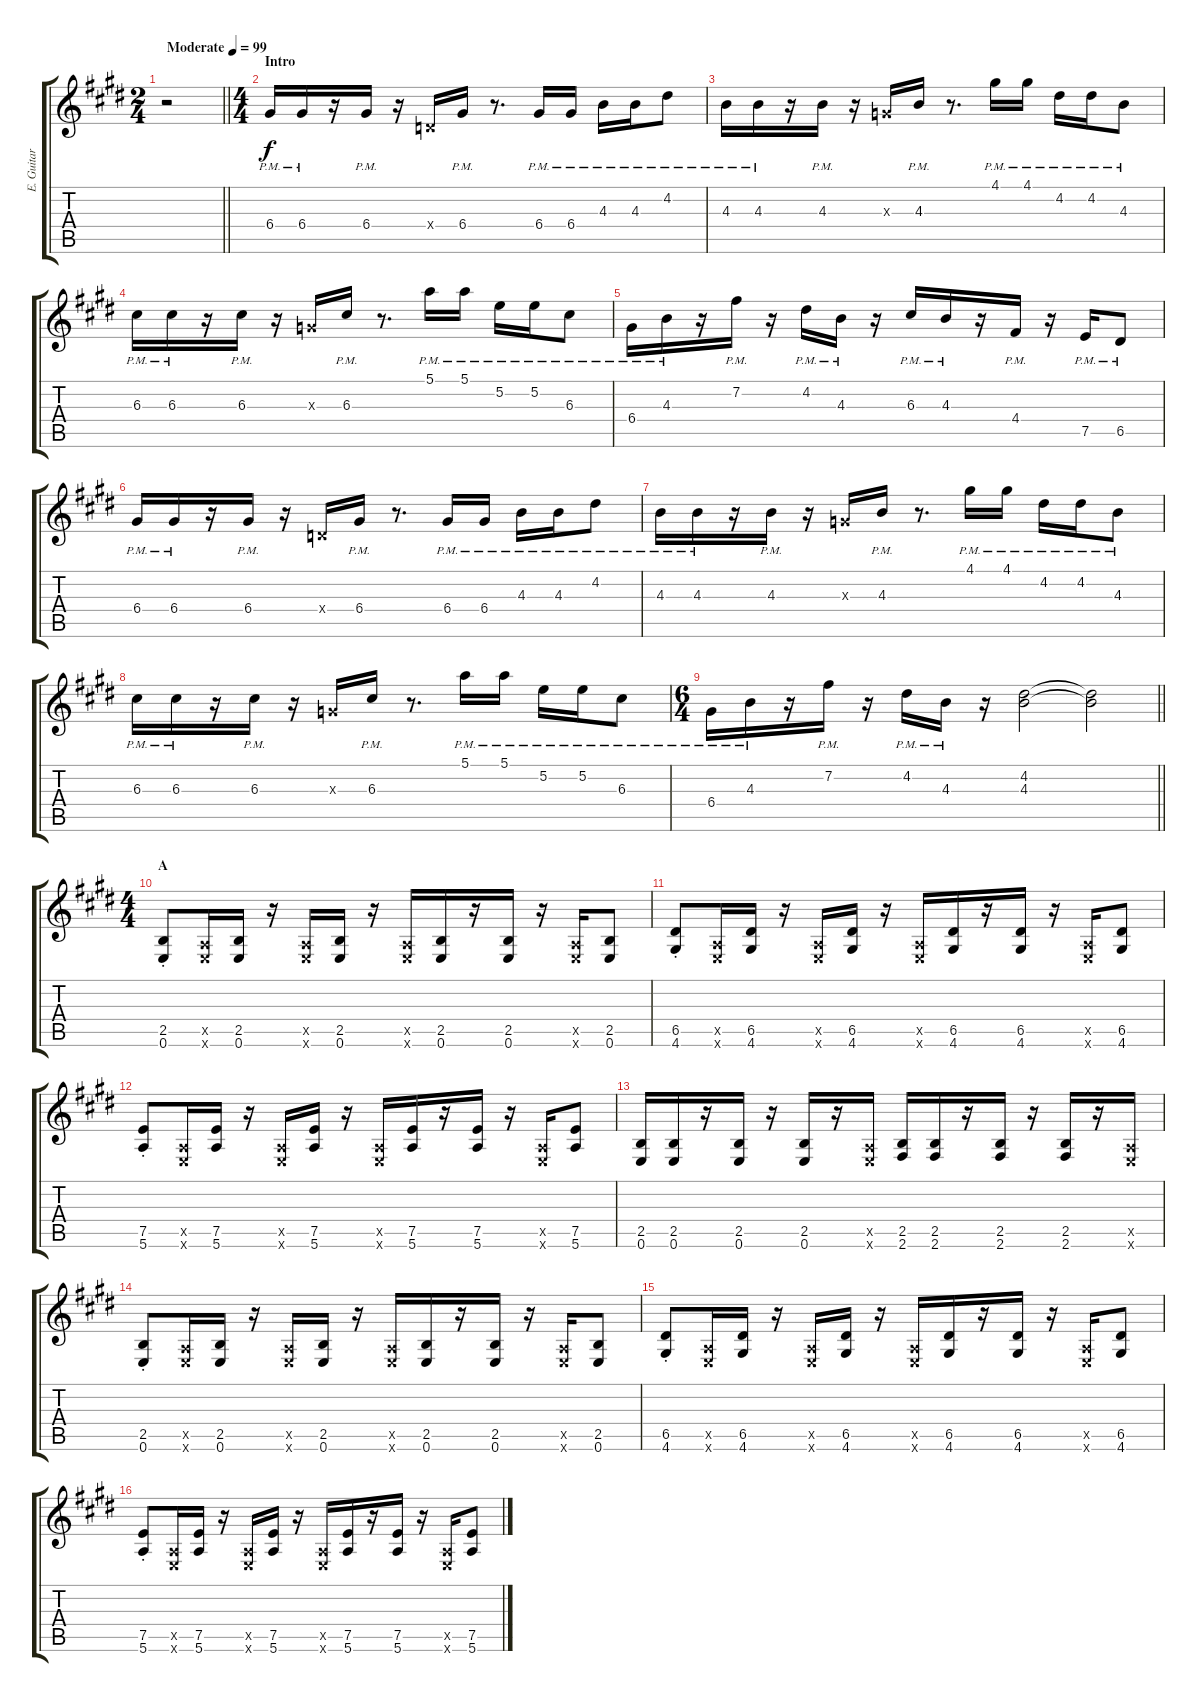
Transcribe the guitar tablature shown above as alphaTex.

\track ("E. Guitar I" "E. Guitar ") {instrument overdrivenguitar}
\staff {score tabs}
\tuning (E4 B3 G3 D3 A2 E2) {hide}
\ts (2 4)
\tempo (99 "Moderate")
\clef g2
\barLineRight lightlight
\ks e
r.2{dy f instrument overdrivenguitar} |
\ts (4 4)
\section ("" "Intro")
6.4{pm}.16 6.4{pm}.16 r.16 6.4{pm}.16 r.16 0.4{x}.16 6.4{pm}.16 r.8{d} 6.4{pm}.16 6.4{pm}.16 4.3{pm}.16 4.3{pm}.16 4.2{pm}.8 |
4.3{pm}.16 4.3{pm}.16 r.16 4.3{pm}.16 r.16 0.3{x}.16 4.3{pm}.16 r.8{d} 4.1{pm}.16 4.1{pm}.16 4.2{pm}.16 4.2{pm}.16 4.3{pm}.8 |
6.3{pm}.16 6.3{pm}.16 r.16 6.3{pm}.16 r.16 0.3{x}.16 6.3{pm}.16 r.8{d} 5.1{pm}.16 5.1{pm}.16 5.2{pm}.16 5.2{pm}.16 6.3{pm}.8 |
6.4{pm}.16 4.3{pm}.16 r.16 7.2{pm}.16 r.16 4.2{pm}.16 4.3{pm}.16 r.16 6.3{pm}.16 4.3{pm}.16 r.16 4.4{pm}.16 r.16 7.5{pm}.16 6.5{pm}.8 |
6.4{pm}.16 6.4{pm}.16 r.16 6.4{pm}.16 r.16 0.4{x}.16 6.4{pm}.16 r.8{d} 6.4{pm}.16 6.4{pm}.16 4.3{pm}.16 4.3{pm}.16 4.2{pm}.8 |
4.3{pm}.16 4.3{pm}.16 r.16 4.3{pm}.16 r.16 0.3{x}.16 4.3{pm}.16 r.8{d} 4.1{pm}.16 4.1{pm}.16 4.2{pm}.16 4.2{pm}.16 4.3{pm}.8 |
6.3{pm}.16 6.3{pm}.16 r.16 6.3{pm}.16 r.16 0.3{x}.16 6.3{pm}.16 r.8{d} 5.1{pm}.16 5.1{pm}.16 5.2{pm}.16 5.2{pm}.16 6.3{pm}.8 |
\ts (6 4)
\barLineRight lightlight
6.4{pm}.16 4.3{pm}.16 r.16 7.2{pm}.16 r.16 4.2{pm}.16 4.3{pm}.16 r.16 (4.2 4.3).2 (4.2{t} 4.3{t}).2 |
\ts (4 4)
\section ("" "A")
(2.5{st} 0.6{st}).8 (0.5{x} 0.6{x}).16 (2.5 0.6).16 r.16 (0.5{x} 0.6{x}).16 (2.5 0.6).16 r.16 (0.5{x} 0.6{x}).16 (2.5 0.6).16 r.16 (2.5 0.6).16 r.16 (0.5{x} 0.6{x}).16 (2.5 0.6).8 |
(6.5{st} 4.6{st}).8 (0.5{x} 0.6{x}).16 (6.5 4.6).16 r.16 (0.5{x} 0.6{x}).16 (6.5 4.6).16 r.16 (0.5{x} 0.6{x}).16 (6.5 4.6).16 r.16 (6.5 4.6).16 r.16 (0.5{x} 0.6{x}).16 (6.5 4.6).8 |
(7.5{st} 5.6{st}).8 (0.5{x} 0.6{x}).16 (7.5 5.6).16 r.16 (0.5{x} 0.6{x}).16 (7.5 5.6).16 r.16 (0.5{x} 0.6{x}).16 (7.5 5.6).16 r.16 (7.5 5.6).16 r.16 (0.5{x} 0.6{x}).16 (7.5 5.6).8 |
(2.5 0.6).16 (2.5 0.6).16 r.16 (2.5 0.6).16 r.16 (2.5 0.6).16 r.16 (0.5{x} 0.6{x}).16 (2.5 2.6).16 (2.5 2.6).16 r.16 (2.5 2.6).16 r.16 (2.5 2.6).16 r.16 (0.5{x} 0.6{x}).16 |
(2.5{st} 0.6{st}).8 (0.5{x} 0.6{x}).16 (2.5 0.6).16 r.16 (0.5{x} 0.6{x}).16 (2.5 0.6).16 r.16 (0.5{x} 0.6{x}).16 (2.5 0.6).16 r.16 (2.5 0.6).16 r.16 (0.5{x} 0.6{x}).16 (2.5 0.6).8 |
(6.5{st} 4.6{st}).8 (0.5{x} 0.6{x}).16 (6.5 4.6).16 r.16 (0.5{x} 0.6{x}).16 (6.5 4.6).16 r.16 (0.5{x} 0.6{x}).16 (6.5 4.6).16 r.16 (6.5 4.6).16 r.16 (0.5{x} 0.6{x}).16 (6.5 4.6).8 |
(7.5{st} 5.6{st}).8 (0.5{x} 0.6{x}).16 (7.5 5.6).16 r.16 (0.5{x} 0.6{x}).16 (7.5 5.6).16 r.16 (0.5{x} 0.6{x}).16 (7.5 5.6).16 r.16 (7.5 5.6).16 r.16 (0.5{x} 0.6{x}).16 (7.5 5.6).8
